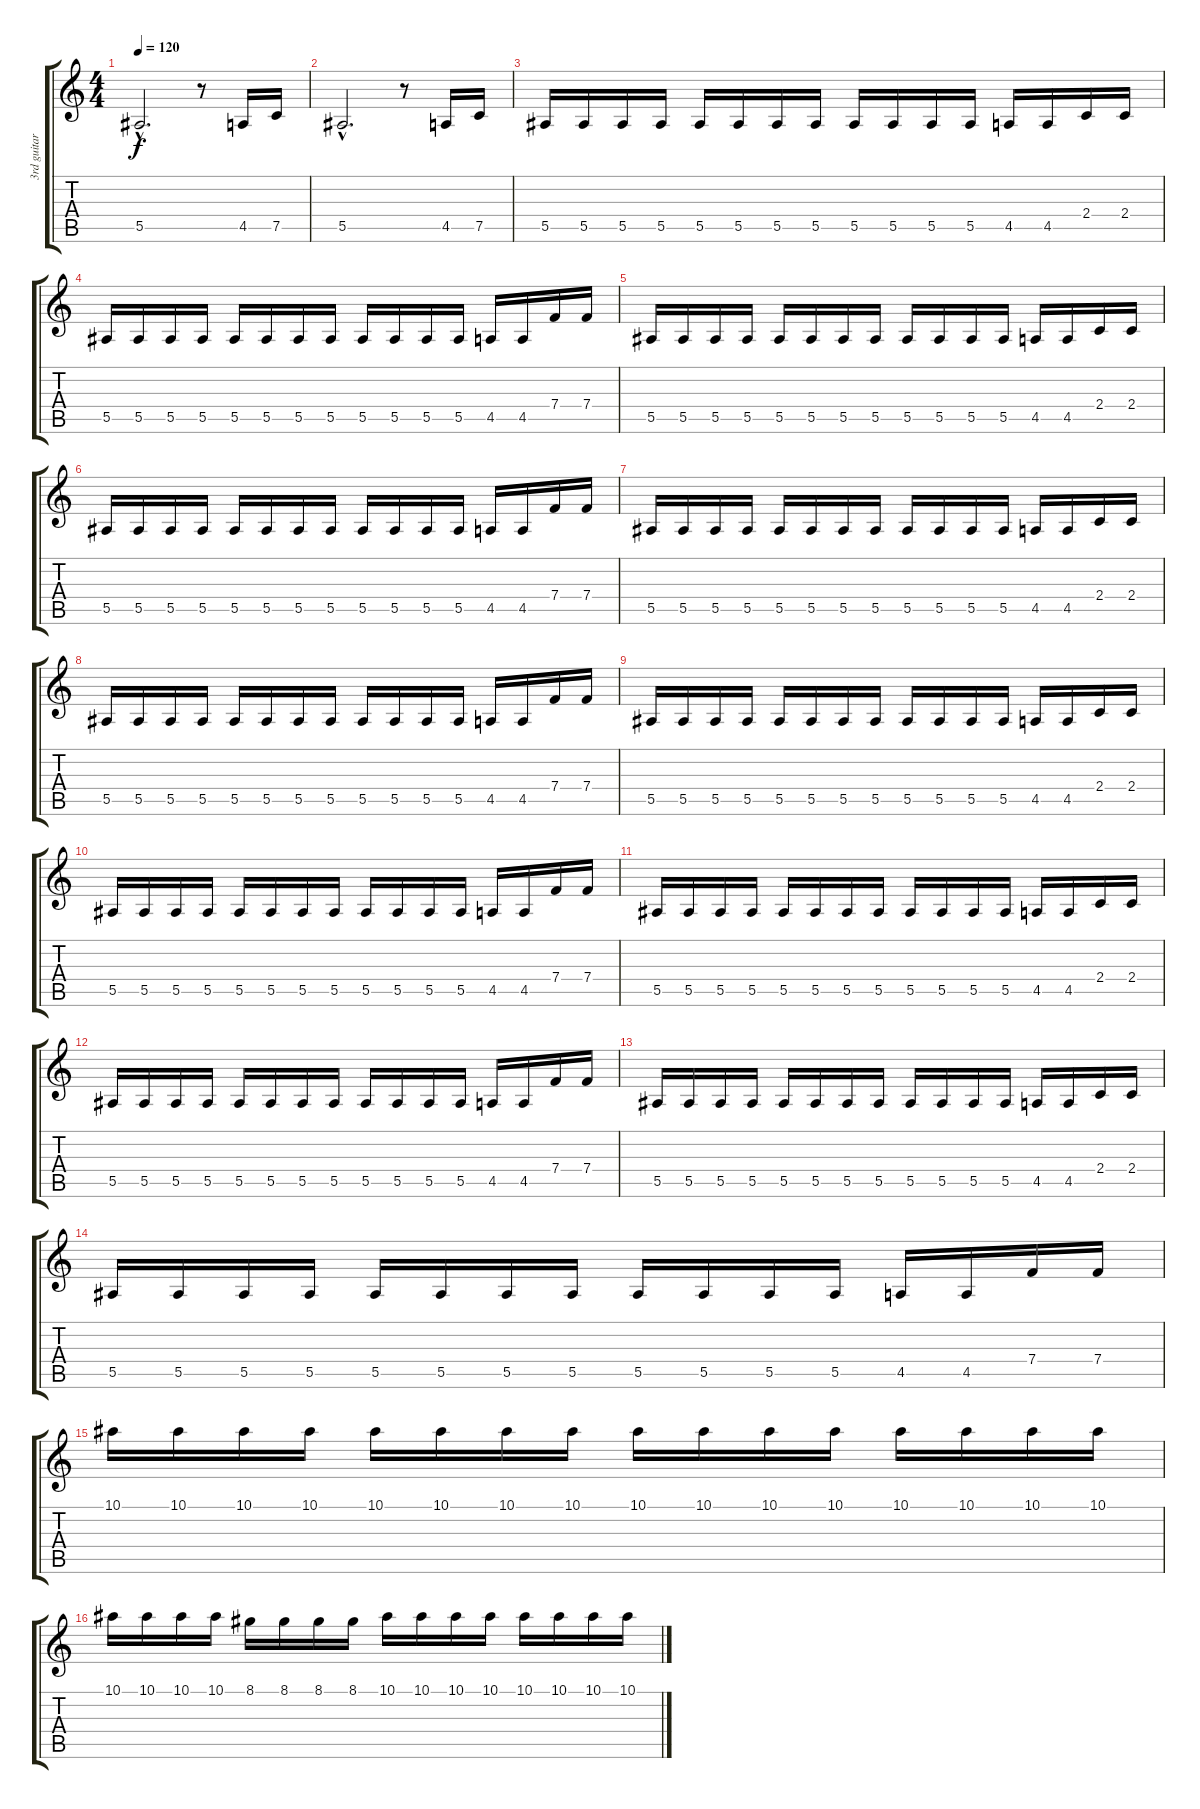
\track ("3rd guitar" "3rd guitar") {instrument distortionguitar}
\staff {score tabs}
\tuning (C4 G3 Eb3 Bb2 F2 C2) {hide}
\ts (4 4)
\tempo 120
\clef g2
\ks c
5.5{hac}.2{d dy f} r.8 4.5.16 7.5.16 |
5.5{hac}.2{d} r.8 4.5.16 7.5.16 |
5.5.16 5.5.16 5.5.16 5.5.16 5.5.16 5.5.16 5.5.16 5.5.16 5.5.16 5.5.16 5.5.16 5.5.16 4.5.16 4.5.16 2.4.16 2.4.16 |
5.5.16 5.5.16 5.5.16 5.5.16 5.5.16 5.5.16 5.5.16 5.5.16 5.5.16 5.5.16 5.5.16 5.5.16 4.5.16 4.5.16 7.4.16 7.4.16 |
5.5.16 5.5.16 5.5.16 5.5.16 5.5.16 5.5.16 5.5.16 5.5.16 5.5.16 5.5.16 5.5.16 5.5.16 4.5.16 4.5.16 2.4.16 2.4.16 |
5.5.16 5.5.16 5.5.16 5.5.16 5.5.16 5.5.16 5.5.16 5.5.16 5.5.16 5.5.16 5.5.16 5.5.16 4.5.16 4.5.16 7.4.16 7.4.16 |
5.5.16 5.5.16 5.5.16 5.5.16 5.5.16 5.5.16 5.5.16 5.5.16 5.5.16 5.5.16 5.5.16 5.5.16 4.5.16 4.5.16 2.4.16 2.4.16 |
5.5.16 5.5.16 5.5.16 5.5.16 5.5.16 5.5.16 5.5.16 5.5.16 5.5.16 5.5.16 5.5.16 5.5.16 4.5.16 4.5.16 7.4.16 7.4.16 |
5.5.16 5.5.16 5.5.16 5.5.16 5.5.16 5.5.16 5.5.16 5.5.16 5.5.16 5.5.16 5.5.16 5.5.16 4.5.16 4.5.16 2.4.16 2.4.16 |
5.5.16 5.5.16 5.5.16 5.5.16 5.5.16 5.5.16 5.5.16 5.5.16 5.5.16 5.5.16 5.5.16 5.5.16 4.5.16 4.5.16 7.4.16 7.4.16 |
5.5.16 5.5.16 5.5.16 5.5.16 5.5.16 5.5.16 5.5.16 5.5.16 5.5.16 5.5.16 5.5.16 5.5.16 4.5.16 4.5.16 2.4.16 2.4.16 |
5.5.16 5.5.16 5.5.16 5.5.16 5.5.16 5.5.16 5.5.16 5.5.16 5.5.16 5.5.16 5.5.16 5.5.16 4.5.16 4.5.16 7.4.16 7.4.16 |
5.5.16 5.5.16 5.5.16 5.5.16 5.5.16 5.5.16 5.5.16 5.5.16 5.5.16 5.5.16 5.5.16 5.5.16 4.5.16 4.5.16 2.4.16 2.4.16 |
5.5.16 5.5.16 5.5.16 5.5.16 5.5.16 5.5.16 5.5.16 5.5.16 5.5.16 5.5.16 5.5.16 5.5.16 4.5.16 4.5.16 7.4.16 7.4.16 |
10.1.16 10.1.16 10.1.16 10.1.16 10.1.16 10.1.16 10.1.16 10.1.16 10.1.16 10.1.16 10.1.16 10.1.16 10.1.16 10.1.16 10.1.16 10.1.16 |
10.1.16 10.1.16 10.1.16 10.1.16 8.1.16 8.1.16 8.1.16 8.1.16 10.1.16 10.1.16 10.1.16 10.1.16 10.1.16 10.1.16 10.1.16 10.1.16
